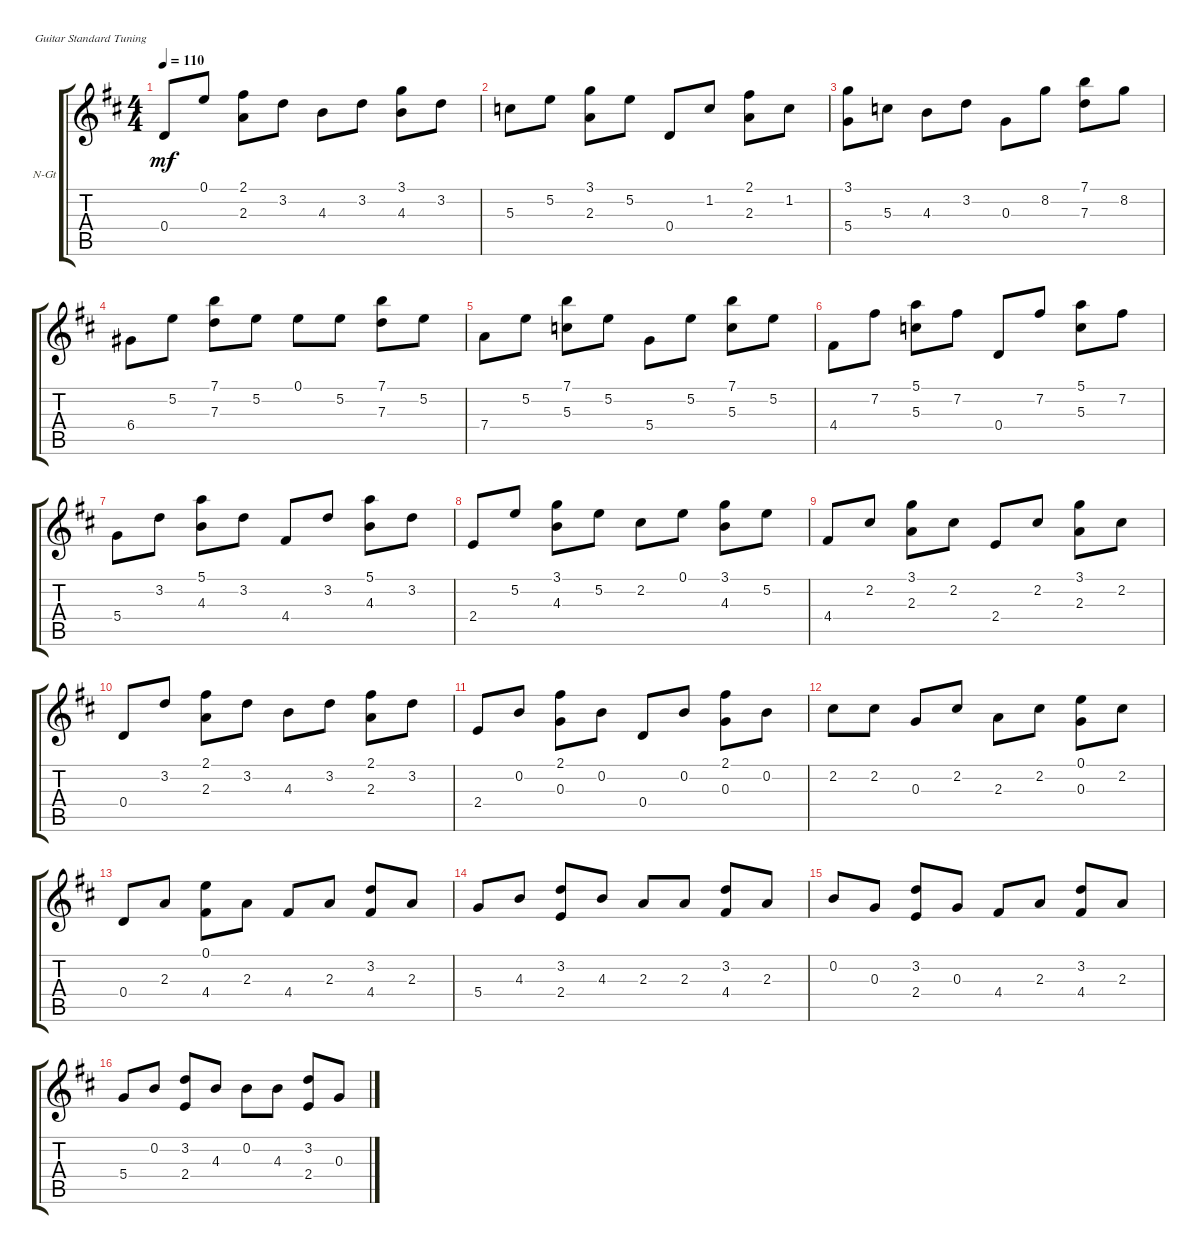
\defaultSystemsLayout 4
\bracketExtendMode groupsimilarinstruments
\firstSystemTrackNameOrientation horizontal
\otherSystemsTrackNameOrientation horizontal
\track ("Nylon Guitar" "N-Gt") {instrument acousticguitarnylon}
\staff {score tabs}
\tuning (E4 B3 G3 D3 A2 E2)
\ts (4 4)
\tempo 110
\clef g2
\ks d
0.4.8{dy mf} 0.1.8 (2.1 2.3).8 3.2.8 4.3.8 3.2.8 (3.1 4.3).8 3.2.8 |
5.3.8 5.2.8 (3.1 2.3).8 5.2.8 0.4.8 1.2.8 (2.1 2.3).8 1.2.8 |
(3.1 5.4).8 5.3.8 4.3.8 3.2.8 0.3.8 8.2.8 (7.1 7.3).8 8.2.8 |
6.4.8 5.2.8 (7.1 7.3).8 5.2.8 0.1.8 5.2.8 (7.1 7.3).8 5.2.8 |
7.4.8 5.2.8 (7.1 5.3).8 5.2.8 5.4.8 5.2.8 (7.1 5.3).8 5.2.8 |
4.4.8 7.2.8 (5.1 5.3).8 7.2.8 0.4.8 7.2.8 (5.1 5.3).8 7.2.8 |
5.4.8 3.2.8 (5.1 4.3).8 3.2.8 4.4.8 3.2.8 (5.1 4.3).8 3.2.8 |
2.4.8 5.2.8 (3.1 4.3).8 5.2.8 2.2.8 0.1.8 (3.1 4.3).8 5.2.8 |
4.4.8 2.2.8 (3.1 2.3).8 2.2.8 2.4.8 2.2.8 (3.1 2.3).8 2.2.8 |
0.4.8 3.2.8 (2.1 2.3).8 3.2.8 4.3.8 3.2.8 (2.1 2.3).8 3.2.8 |
2.4.8 0.2.8 (2.1 0.3).8 0.2.8 0.4.8 0.2.8 (2.1 0.3).8 0.2.8 |
2.2.8 2.2.8 0.3.8 2.2.8 2.3.8 2.2.8 (0.1 0.3).8 2.2.8 |
0.4.8 2.3.8 (4.4 0.1).8 2.3.8 4.4.8 2.3.8 (3.2 4.4).8 2.3.8 |
5.4.8 4.3.8 (3.2 2.4).8 4.3.8 2.3.8 2.3.8 (4.4 3.2).8 2.3.8 |
0.2.8 0.3.8 (3.2 2.4).8 0.3.8 4.4.8 2.3.8 (3.2 4.4).8 2.3.8 |
5.4.8 0.2.8 (3.2 2.4).8 4.3.8 0.2.8 4.3.8 (3.2 2.4).8 0.3.8
